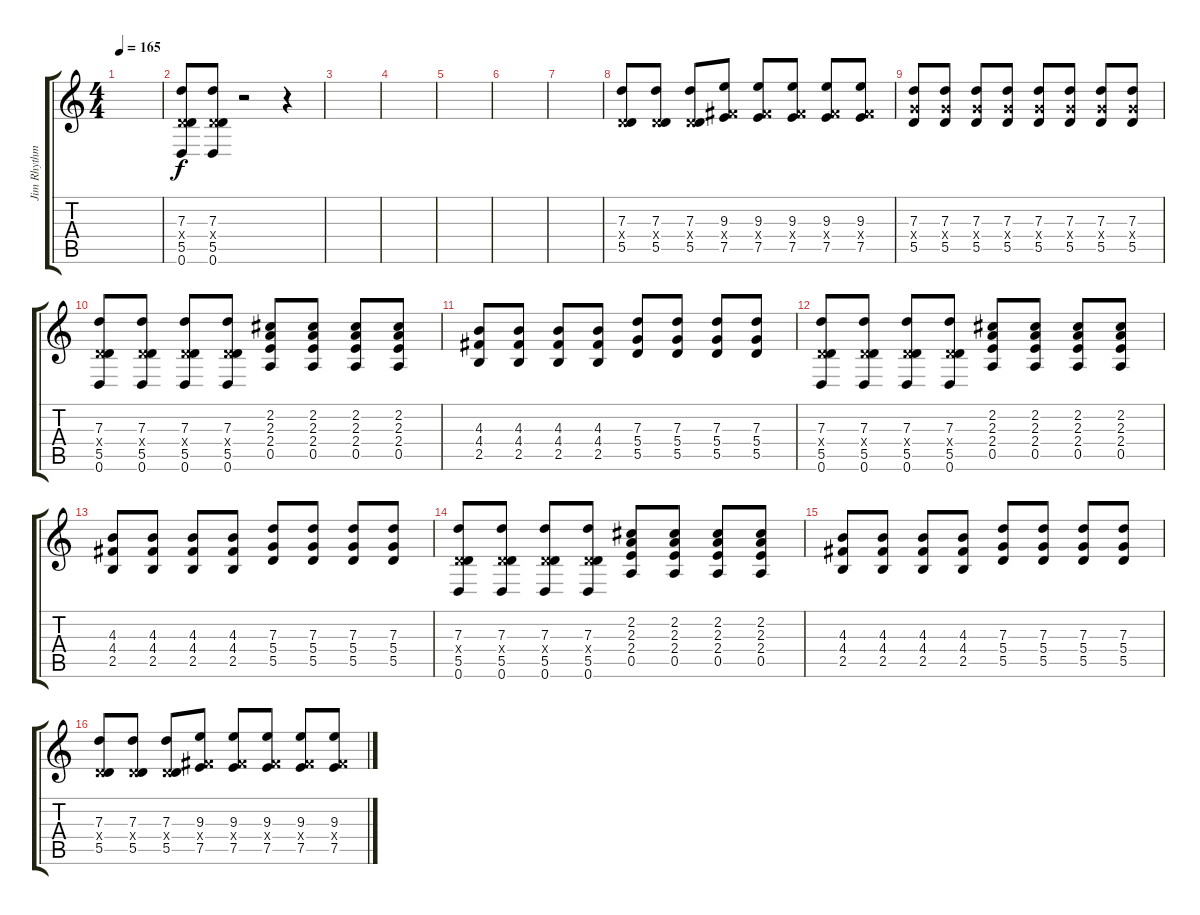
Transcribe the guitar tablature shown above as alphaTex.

\track ("Jim Rhythm 1" "Jim Rhythm") {instrument distortionguitar}
\staff {score tabs}
\tuning (E4 B3 G3 D3 A2 D2) {hide}
\ts (4 4)
\tempo 165
\clef g2
\ks c
|
(7.3 0.4{x} 5.5 0.6).8 (7.3 0.4{x} 5.5 0.6).8 r.2 r.4 |
|
|
|
|
|
(7.3 0.4{x} 5.5).8 (7.3 0.4{x} 5.5).8 (7.3 0.4{x} 5.5).8 (9.3 4.4{x} 7.5).8 (9.3 4.4{x} 7.5).8 (9.3 4.4{x} 7.5).8 (9.3 4.4{x} 7.5).8 (9.3 4.4{x} 7.5).8 |
(7.3 5.4{x} 5.5).8 (7.3 5.4{x} 5.5).8 (7.3 5.4{x} 5.5).8 (7.3 5.4{x} 5.5).8 (7.3 5.4{x} 5.5).8 (7.3 5.4{x} 5.5).8 (7.3 5.4{x} 5.5).8 (7.3 5.4{x} 5.5).8 |
(7.3 0.4{x} 5.5 0.6).8 (7.3 0.4{x} 5.5 0.6).8 (7.3 0.4{x} 5.5 0.6).8 (7.3 0.4{x} 5.5 0.6).8 (2.2 2.3 2.4 0.5).8 (2.2 2.3 2.4 0.5).8 (2.2 2.3 2.4 0.5).8 (2.2 2.3 2.4 0.5).8 |
(4.3 4.4 2.5).8 (4.3 4.4 2.5).8 (4.3 4.4 2.5).8 (4.3 4.4 2.5).8 (7.3 5.4 5.5).8 (7.3 5.4 5.5).8 (7.3 5.4 5.5).8 (7.3 5.4 5.5).8 |
(7.3 0.4{x} 5.5 0.6).8 (7.3 0.4{x} 5.5 0.6).8 (7.3 0.4{x} 5.5 0.6).8 (7.3 0.4{x} 5.5 0.6).8 (2.2 2.3 2.4 0.5).8 (2.2 2.3 2.4 0.5).8 (2.2 2.3 2.4 0.5).8 (2.2 2.3 2.4 0.5).8 |
(4.3 4.4 2.5).8 (4.3 4.4 2.5).8 (4.3 4.4 2.5).8 (4.3 4.4 2.5).8 (7.3 5.4 5.5).8 (7.3 5.4 5.5).8 (7.3 5.4 5.5).8 (7.3 5.4 5.5).8 |
(7.3 0.4{x} 5.5 0.6).8 (7.3 0.4{x} 5.5 0.6).8 (7.3 0.4{x} 5.5 0.6).8 (7.3 0.4{x} 5.5 0.6).8 (2.2 2.3 2.4 0.5).8 (2.2 2.3 2.4 0.5).8 (2.2 2.3 2.4 0.5).8 (2.2 2.3 2.4 0.5).8 |
(4.3 4.4 2.5).8 (4.3 4.4 2.5).8 (4.3 4.4 2.5).8 (4.3 4.4 2.5).8 (7.3 5.4 5.5).8 (7.3 5.4 5.5).8 (7.3 5.4 5.5).8 (7.3 5.4 5.5).8 |
(7.3 0.4{x} 5.5).8 (7.3 0.4{x} 5.5).8 (7.3 0.4{x} 5.5).8 (9.3 4.4{x} 7.5).8 (9.3 4.4{x} 7.5).8 (9.3 4.4{x} 7.5).8 (9.3 4.4{x} 7.5).8 (9.3 4.4{x} 7.5).8
